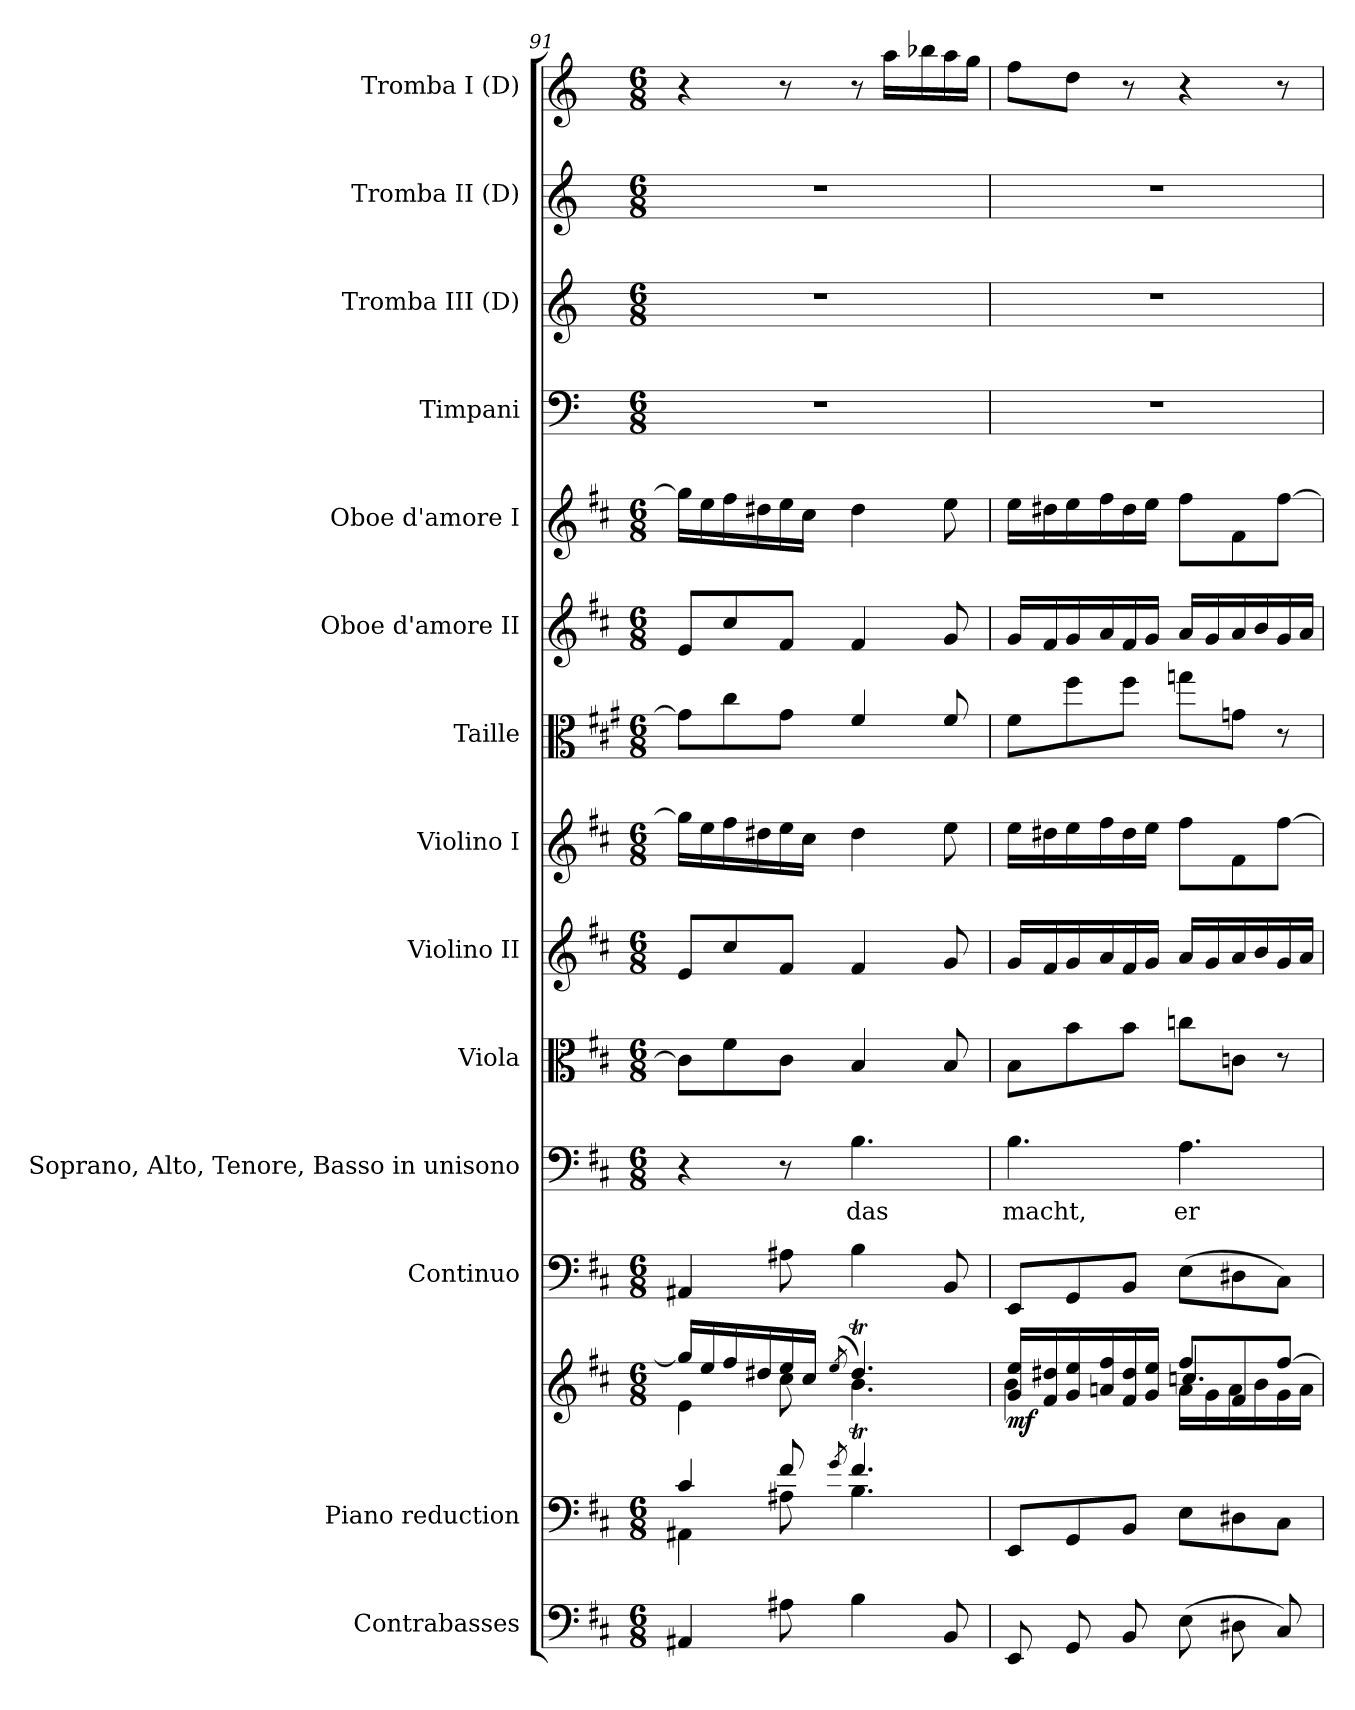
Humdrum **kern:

**kern	**kern	**kern	**dynam	**kern	**kern	**text	**kern	**kern	**kern	**kern	**kern	**kern	**kern	**kern	**kern	**kern
*part14	*part13	*part13	*part13	*part12	*part11	*part11	*part10	*part9	*part8	*part7	*part6	*part5	*part4	*part3	*part2	*part1
*staff15	*staff14	*staff13	*staff13/14	*staff12	*staff11	*staff11	*staff10	*staff9	*staff8	*staff7	*staff6	*staff5	*staff4	*staff3	*staff2	*staff1
*I"Contrabasses	*I"Piano reduction	*	*	*I"Continuo	*I"Soprano, Alto, Tenore, Basso in unisono	*	*I"Viola	*I"Violino II	*I"Violino I	*I"Taille	*I"Oboe d'amore II	*I"Oboe d'amore I	*I"Timpani	*I"Tromba III (D)	*I"Tromba II (D)	*I"Tromba I (D)
*I'Cbs.	*I'Pno	*	*	*	*	*	*	*	*	*	*I'Ob	*I'Ob	*I'Timp	*	*	*
*clefF4	*clefF4	*clefG2	*	*clefF4	*clefF4	*	*clefC3	*clefG2	*clefG2	*clefC3	*clefG2	*clefG2	*clefF4	*clefG2	*clefG2	*clefG2
*ITrd7c12	*	*	*	*	*	*	*	*	*	*ITrd4c7	*	*	*	*ITrd-1c-2	*ITrd-1c-2	*ITrd-1c-2
*k[f#c#]	*k[f#c#]	*k[f#c#]	*	*k[f#c#]	*k[f#c#]	*	*k[f#c#]	*k[f#c#]	*k[f#c#]	*k[f#c#]	*k[f#c#]	*k[f#c#]	*k[]	*k[f#c#]	*k[f#c#]	*k[f#c#]
*M6/8	*M6/8	*M6/8	*	*M6/8	*M6/8	*	*M6/8	*M6/8	*M6/8	*M6/8	*M6/8	*M6/8	*M6/8	*M6/8	*M6/8	*M6/8
=91	=91	=91	=91	=91	=91	=91	=91	=91	=91	=91	=91	=91	=91	=91	=91	=91
*	*^	*^	*	*	*	*	*	*	*	*	*	*	*	*	*	*
4AAA#X	4c#/	4AA#X\	16gg/LL]	4e\	.	4AA#X/	4r	.	8c#\L]	8e/L	16gg\LL]	8c#\L]	8e/L	16gg\LL]	2.r	2.r	2.r	4r
.	.	.	16ee/	.	.	.	.	.	.	.	16ee\	.	.	16ee\	.	.	.	.
.	.	.	16ff#/	.	.	.	.	.	8f#\	8cc#/	16ff#\	8f#\	8cc#/	16ff#\	.	.	.	.
.	.	.	16dd#X/	.	.	.	.	.	.	.	16dd#X\	.	.	16dd#X\	.	.	.	.
8AA#X	8f#/	8A#X\	16ee/	8cc#\	.	8A#X\	8r	.	8c#\J	8f#/J	16ee\	8c#\J	8f#/J	16ee\	.	.	.	8r
.	.	.	16cc#/JJ	.	.	.	.	.	.	.	16cc#\JJ	.	.	16cc#\JJ	.	.	.	.
.	8qg/	.	(8qee/	.	.	.	.	.	.	.	.	.	.	.	.	.	.	.
!	!	!	!	!	!	!	!	!LO:LY:b	!	!	!	!	!	!	!	!	!	!
4BB	4.f#t/	4.B\	4.dd#t/)	4.b\	.	4B\	4.B\	das	4B/	4f#/	4dd#\	4B/	4f#/	4dd#\	.	.	.	8r
.	.	.	.	.	.	.	.	.	.	.	.	.	.	.	.	.	.	16bb\LL
.	.	.	.	.	.	.	.	.	.	.	.	.	.	.	.	.	.	16cccn\
8BBB	.	.	.	.	.	8BB/	.	.	8B/	8g/	8ee\	8B/	8g/	8ee\	.	.	.	16bb\
.	.	.	.	.	.	.	.	.	.	.	.	.	.	.	.	.	.	16aa\JJ
*	*v	*v	*	*	*	*	*	*	*	*	*	*	*	*	*	*	*	*
!!LO:PB:g=z
=92	=92	=92	=92	=92	=92	=92	=92	=92	=92	=92	=92	=92	=92	=92	=92	=92	=92
*	*	*	*^	*	*	*	*	*	*	*	*	*	*	*	*	*	*
!	!	!	!	!	!LO:DY:b	!	!	!LO:LY:b	!	!	!	!	!	!	!	!	!	!
8EEE	8EE/L	16g/ 16ee/LL	4b\	4.ryy	mf	8EE/L	4.B\	macht,	8B\L	16g/LL	16ee\LL	8B\L	16g/LL	16ee\LL	2.r	2.r	2.r	8gg\L
.	.	16f#/ 16dd#X/	.	.	.	.	.	.	.	16f#/	16dd#X\	.	16f#/	16dd#X\	.	.	.	.
8GGG	8GG/	16g/ 16ee/	.	.	.	8GG/	.	.	8b\	16g/	16ee\	8b\	16g/	16ee\	.	.	.	8ee\J
.	.	16an/ 16ff#/	.	.	.	.	.	.	.	16a/	16ff#\	.	16a/	16ff#\	.	.	.	.
8BBB	8BB/J	16f#/ 16dd#/	8ryy	.	.	8BB/J	.	.	8b\J	16f#/	16dd#\	8b\J	16f#/	16dd#\	.	.	.	8r
.	.	16g/ 16ee/JJ	.	.	.	.	.	.	.	16g/JJ	16ee\JJ	.	16g/JJ	16ee\JJ	.	.	.	.
!	!	!	!	!	!	!	!	!LO:LY:b	!	!	!	!	!	!	!	!	!	!
(8EE	8E\L	8ff#/L	16a\LL	4.ccn/	.	(8E\L	4.A\	er	8ccn\L	16a/LL	8ff#\L	8ccn\L	16a/LL	8ff#\L	.	.	.	4r
.	.	.	16g\	.	.	.	.	.	.	16g/	.	.	16g/	.	.	.	.	.
8DD#X	8D#X\	8f#/	16a\	.	.	8D#X\	.	.	8cn\J	16a/	8f#\	8cn\J	16a/	8f#\	.	.	.	.
.	.	.	16b\	.	.	.	.	.	.	16b/	.	.	16b/	.	.	.	.	.
8CC#)	8C#\J	[8ff#/J	16g\	.	.	8C#\J)	.	.	8r	16g/	[8ff#\J	8r	16g/	[8ff#\J	.	.	.	8r
.	.	.	16a\JJ	.	.	.	.	.	.	16a/JJ	.	.	16a/JJ	.	.	.	.	.
*	*	*v	*v	*v	*	*	*	*	*	*	*	*	*	*	*	*	*	*
=	=	=	=	=	=	=	=	=	=	=	=	=	=	=	=	=
*-	*-	*-	*-	*-	*-	*-	*-	*-	*-	*-	*-	*-	*-	*-	*-	*-
